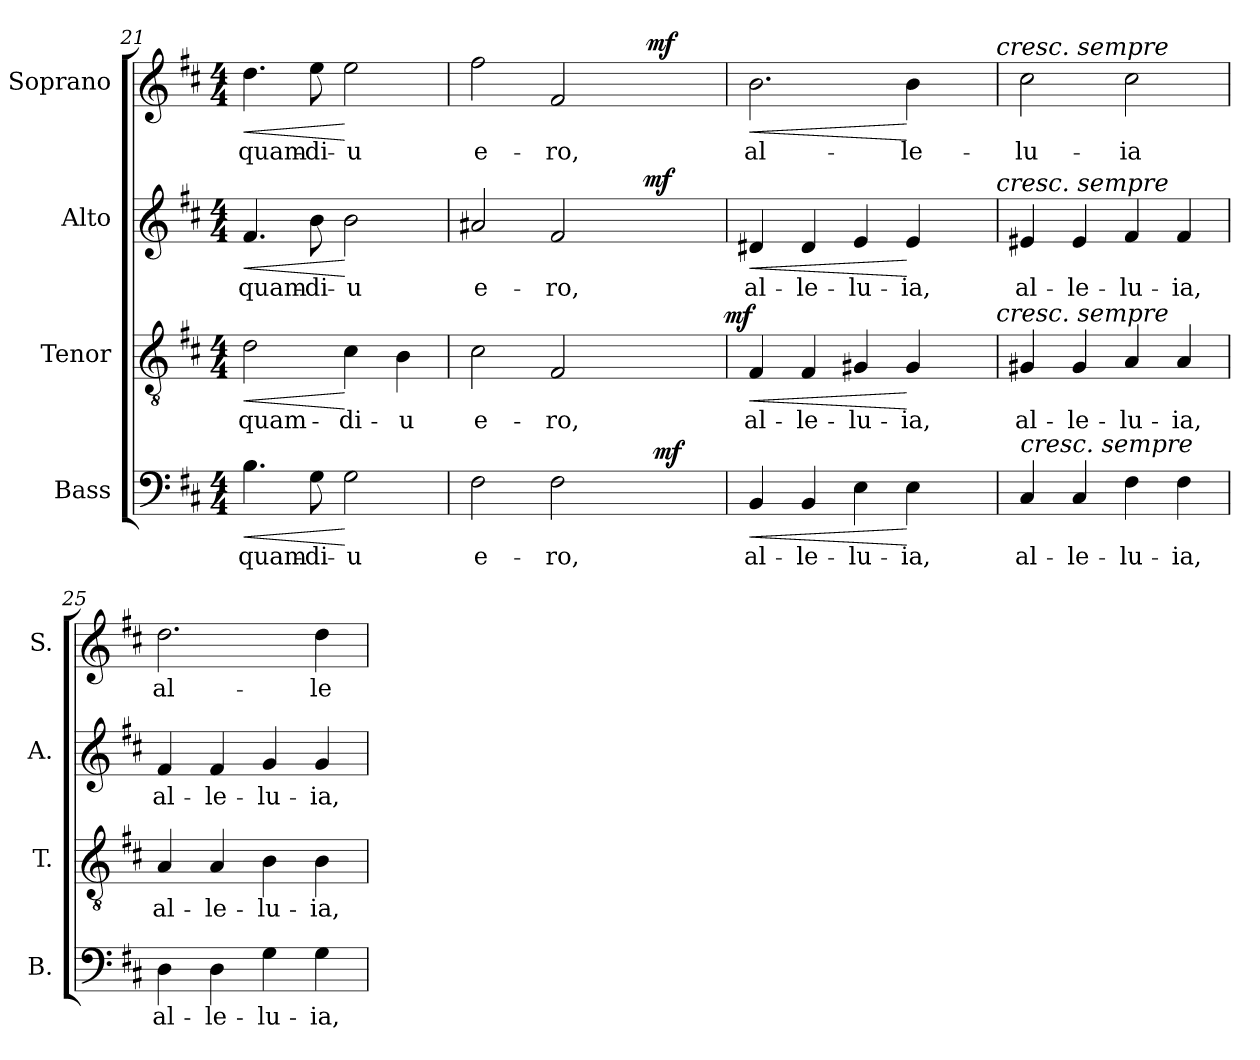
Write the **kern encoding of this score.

**kern	**text	**dynam	**kern	**text	**dynam	**kern	**text	**dynam	**kern	**text	**dynam
*part4	*part4	*part4	*part3	*part3	*part3	*part2	*part2	*part2	*part1	*part1	*part1
*staff4	*staff4	*staff4	*staff3	*staff3	*staff3	*staff2	*staff2	*staff2	*staff1	*staff1	*staff1
*I"Bass	*	*	*I"Tenor	*	*	*I"Alto	*	*	*I"Soprano	*	*
*I'B.	*	*	*I'T.	*	*	*I'A.	*	*	*I'S.	*	*
!!LO:LB:g=z
*clefF4	*	*	*clefGv2	*	*	*clefG2	*	*	*clefG2	*	*
*	*	*	*ITrd7c12	*	*	*	*	*	*	*	*
*k[f#c#]	*	*	*k[f#c#]	*	*	*k[f#c#]	*	*	*k[f#c#]	*	*
*D:	*	*	*D:	*	*	*D:	*	*	*D:	*	*
*M4/4	*	*	*M4/4	*	*	*M4/4	*	*	*M4/4	*	*
=21	=21	=21	=21	=21	=21	=21	=21	=21	=21	=21	=21
!	!LO:LY:b:color=#000000	!LO:HP:b	!	!	!	!	!	!	!	!	!
!	!	!	!	!LO:LY:b:color=#000000	!LO:HP:b	!	!	!	!	!	!
!	!	!	!	!	!	!	!LO:LY:b:color=#000000	!LO:HP:b	!	!	!
!	!	!	!	!	!	!	!	!	!	!LO:LY:b:color=#000000	!LO:HP:b
4.Bi\	quam-	<	2Di\	quam-	<	4.f#i/	quam-	<	4.ddi\	quam-	<
!	!LO:LY:b:color=#000000	!	!	!	!	!	!	!	!	!	!
!	!	!	!	!	!	!	!LO:LY:b:color=#000000	!	!	!	!
!	!	!	!	!	!	!	!	!	!	!LO:LY:b:color=#000000	!
8Gi\	-di-	.	.	.	.	8bi\	-di-	.	8eei\	-di-	.
!	!LO:LY:b:color=#000000	!	!	!	!	!	!	!	!	!	!
!	!	!	!	!LO:LY:b:color=#000000	!	!	!	!	!	!	!
!	!	!	!	!	!	!	!LO:LY:b:color=#000000	!	!	!	!
!	!	!	!	!	!	!	!	!	!	!LO:LY:b:color=#000000	!
2Gi\	-u	[	4C#i\	-di-	[	2bi\	-u	[	2eei\	-u	[
!	!	!	!	!LO:LY:b:color=#000000	!	!	!	!	!	!	!
.	.	.	4BBi\	-u	.	.	.	.	.	.	.
=22	=22	=22	=22	=22	=22	=22	=22	=22	=22	=22	=22
!	!LO:LY:b:color=#000000	!	!	!	!	!	!	!	!	!	!
!	!	!	!	!LO:LY:b:color=#000000	!	!	!	!	!	!	!
!	!	!	!	!	!	!	!LO:LY:b:color=#000000	!	!	!	!
!	!	!	!	!	!	!	!	!	!	!LO:LY:b:color=#000000	!
*^	*	*	*^	*	*	*^	*	*	*^	*	*
2F#i\	2ryy	e-	.	2C#i\	2ryy	e-	.	2a#Xi/	2ryy	e-	.	2ff#i\	2ryy	e-	.
!	!	!LO:LY:b:color=#000000	!	!	!	!	!	!	!	!	!	!	!	!	!
!	!	!	!	!	!	!LO:LY:b:color=#000000	!	!	!	!	!	!	!	!	!
!	!	!	!	!	!	!	!	!	!	!LO:LY:b:color=#000000	!	!	!	!	!
!	!	!	!	!	!	!	!	!	!	!	!	!	!	!LO:LY:b:color=#000000	!
2F#i\	4ryy	-ro,	.	2FF#i/	4ryy	-ro,	.	2f#i/	4ryy	-ro,	.	2f#i/	4ryy	-ro,	.
.	8ryy	.	.	.	8ryy	.	.	.	8ryy	.	.	.	8ryy	.	.
.	64ryy	.	.	.	16ryy	.	.	.	128ryy	.	.	.	128.ryy	.	.
.	.	.	.	.	.	.	.	.	1024ryy	.	.	.	.	.	.
.	.	.	.	.	.	.	.	.	16ryy	.	mf	.	.	.	.
.	.	.	.	.	.	.	.	.	.	.	.	.	16ryy	.	mf
.	512.ryy	.	.	.	.	.	.	.	.	.	.	.	.	.	.
.	16ryy	.	mf	.	.	.	.	.	.	.	.	.	.	.	.
.	.	.	.	.	32ryy	.	.	.	.	.	.	.	.	.	.
.	.	.	.	.	.	.	.	.	32ryy	.	.	.	.	.	.
.	.	.	.	.	.	.	.	.	.	.	.	.	32ryy	.	.
.	32ryy	.	.	.	.	.	.	.	.	.	.	.	.	.	.
.	.	.	.	.	64ryy	.	.	.	.	.	.	.	.	.	.
.	.	.	.	.	.	.	.	.	64ryy	.	.	.	.	.	.
.	.	.	.	.	.	.	.	.	.	.	.	.	64ryy	.	.
.	.	.	.	.	128...ryy	.	.	.	.	.	.	.	.	.	.
.	128ryy	.	.	.	.	.	.	.	.	.	.	.	.	.	.
.	.	.	.	.	.	.	.	.	256..ryy	.	.	.	.	.	.
.	256ryy	.	.	.	.	.	.	.	.	.	.	.	.	.	.
.	.	.	.	.	.	.	.	.	.	.	.	.	256ryy	.	.
.	1024ryy	.	.	.	1024ryy	.	mf	.	.	.	.	.	.	.	.
*v	*v	*	*	*	*	*	*	*	*	*	*	*	*	*	*
=23	=23	=23	=23	=23	=23	=23	=23	=23	=23	=23	=23	=23	=23	=23
*^	*	*	*	*	*	*	*	*	*	*	*	*	*	*
!	!	!LO:LY:b:color=#000000	!LO:HP:b	!	!	!	!	!	!	!	!	!	!	!	!
*v	*v	*	*	*	*	*	*	*	*	*	*	*	*	*	*
*^	*	*	*	*	*	*	*	*	*	*	*	*	*	*
!	!	!	!	!	!	!LO:LY:b:color=#000000	!LO:HP:b	!	!	!	!	!	!	!	!
*v	*v	*	*	*	*	*	*	*	*	*	*	*	*	*	*
*^	*	*	*	*	*	*	*	*	*	*	*	*	*	*
!	!	!	!	!	!	!	!	!	!	!LO:LY:b:color=#000000	!LO:HP:b	!	!	!	!
*v	*v	*	*	*	*	*	*	*	*	*	*	*	*	*	*
*^	*	*	*	*	*	*	*	*	*	*	*	*	*	*
!	!	!	!	!	!	!	!	!	!	!	!	!	!	!LO:LY:b:color=#000000	!LO:HP:b
*v	*v	*	*	*	*	*	*	*	*	*	*	*	*	*	*
4BBi/	al-	<	4FF#i/	2ryy	al-	<	4d#Xi/	2ryy	al-	<	2.bi\	2ryy	al-	<
!	!LO:LY:b:color=#000000	!	!	!	!	!	!	!	!	!	!	!	!	!
!	!	!	!	!	!LO:LY:b:color=#000000	!	!	!	!	!	!	!	!	!
!	!	!	!	!	!	!	!	!	!LO:LY:b:color=#000000	!	!	!	!	!
4BBi/	-le-	.	4FF#i/	.	-le-	.	4d#i/	.	-le-	.	.	.	.	.
!	!LO:LY:b:color=#000000	!	!	!	!	!	!	!	!	!	!	!	!	!
!	!	!	!	!	!LO:LY:b:color=#000000	!	!	!	!	!	!	!	!	!
!	!	!	!	!	!	!	!	!	!LO:LY:b:color=#000000	!	!	!	!	!
4Ei\	-lu-	.	4GG#Xi/	4ryy	-lu-	.	4ei/	4ryy	-lu-	.	.	4ryy	.	.
!	!LO:LY:b:color=#000000	!	!	!	!	!	!	!	!	!	!	!	!	!
!	!	!	!	!	!LO:LY:b:color=#000000	!	!	!	!	!	!	!	!	!
!	!	!	!	!	!	!	!	!	!LO:LY:b:color=#000000	!	!	!	!	!
!	!	!	!	!	!	!	!	!	!	!	!	!	!LO:LY:b:color=#000000	!
4Ei\	-ia,	[	4GG#i/	8ryy	-ia,	[	4ei/	8ryy	-ia,	[	4bi\	8ryy	-le-	[
.	.	.	.	16ryy	.	.	.	16ryy	.	.	.	16ryy	.	.
.	.	.	.	32ryy	.	.	.	32ryy	.	.	.	32ryy	.	.
.	.	.	.	64ryy	.	.	.	64ryy	.	.	.	64ryy	.	.
.	.	.	.	128...ryy	.	.	.	128...ryy	.	.	.	128...ryy	.	.
!	!	!	!	!	!	!	!	!	!	!	!	!LO:TX:a:i:t=cresc. sempre	!	!
!	!	!	!	!	!	!	!	!LO:TX:a:i:t=cresc. sempre	!	!	!	!	!	!
!	!	!	!	!LO:TX:a:i:t=cresc. sempre	!	!	!	!	!	!	!	!	!	!
.	.	.	.	1024ryy	.	.	.	1024ryy	.	.	.	1024ryy	.	.
*	*	*	*v	*v	*	*	*	*	*	*	*v	*v	*	*
*	*	*	*	*	*	*v	*v	*	*	*	*	*
=24	=24	=24	=24	=24	=24	=24	=24	=24	=24	=24	=24
*	*	*	*^	*	*	*^	*	*	*^	*	*
!	!LO:LY:b:color=#000000	!	!	!	!	!	!	!	!	!	!	!	!	!
*	*	*	*v	*v	*	*	*	*	*	*	*v	*v	*	*
*	*	*	*	*	*	*v	*v	*	*	*	*	*
*	*	*	*^	*	*	*^	*	*	*^	*	*
!	!	!	!	!	!LO:LY:b:color=#000000	!	!	!	!	!	!	!	!	!
*	*	*	*v	*v	*	*	*	*	*	*	*v	*v	*	*
*	*	*	*	*	*	*v	*v	*	*	*	*	*
*	*	*	*^	*	*	*^	*	*	*^	*	*
!	!	!	!	!	!	!	!	!	!LO:LY:b:color=#000000	!	!	!	!	!
*	*	*	*v	*v	*	*	*	*	*	*	*v	*v	*	*
*	*	*	*	*	*	*v	*v	*	*	*	*	*
*	*	*	*^	*	*	*^	*	*	*^	*	*
!LO:TX:a:i:t=cresc. sempre	!	!	!	!	!	!	!	!	!	!	!	!	!	!
!	!	!	!	!	!	!	!	!	!	!	!	!	!LO:LY:b:color=#000000	!
*	*	*	*v	*v	*	*	*	*	*	*	*v	*v	*	*
*	*	*	*	*	*	*v	*v	*	*	*	*	*
4C#i/	al-	.	4GG#Xi/	al-	.	4e#Xi/	al-	.	2cc#i\	-lu-	.
!	!LO:LY:b:color=#000000	!	!	!	!	!	!	!	!	!	!
!	!	!	!	!LO:LY:b:color=#000000	!	!	!	!	!	!	!
!	!	!	!	!	!	!	!LO:LY:b:color=#000000	!	!	!	!
4C#i/	-le-	.	4GG#i/	-le-	.	4e#i/	-le-	.	.	.	.
!	!LO:LY:b:color=#000000	!	!	!	!	!	!	!	!	!	!
!	!	!	!	!LO:LY:b:color=#000000	!	!	!	!	!	!	!
!	!	!	!	!	!	!	!LO:LY:b:color=#000000	!	!	!	!
!	!	!	!	!	!	!	!	!	!	!LO:LY:b:color=#000000	!
4F#i\	-lu-	.	4AAi/	-lu-	.	4f#i/	-lu-	.	2cc#i\	-ia	.
!	!LO:LY:b:color=#000000	!	!	!	!	!	!	!	!	!	!
!	!	!	!	!LO:LY:b:color=#000000	!	!	!	!	!	!	!
!	!	!	!	!	!	!	!LO:LY:b:color=#000000	!	!	!	!
4F#i\	-ia,	.	4AAi/	-ia,	.	4f#i/	-ia,	.	.	.	.
=25	=25	=25	=25	=25	=25	=25	=25	=25	=25	=25	=25
!	!LO:LY:b:color=#000000	!	!	!	!	!	!	!	!	!	!
!	!	!	!	!LO:LY:b:color=#000000	!	!	!	!	!	!	!
!	!	!	!	!	!	!	!LO:LY:b:color=#000000	!	!	!	!
!	!	!	!	!	!	!	!	!	!	!LO:LY:b:color=#000000	!
4Di\	al-	.	4AAi/	al-	.	4f#i/	al-	.	2.ddi\	al-	.
!	!LO:LY:b:color=#000000	!	!	!	!	!	!	!	!	!	!
!	!	!	!	!LO:LY:b:color=#000000	!	!	!	!	!	!	!
!	!	!	!	!	!	!	!LO:LY:b:color=#000000	!	!	!	!
4Di\	-le-	.	4AAi/	-le-	.	4f#i/	-le-	.	.	.	.
!	!LO:LY:b:color=#000000	!	!	!	!	!	!	!	!	!	!
!	!	!	!	!LO:LY:b:color=#000000	!	!	!	!	!	!	!
!	!	!	!	!	!	!	!LO:LY:b:color=#000000	!	!	!	!
4Gi\	-lu-	.	4BBi\	-lu-	.	4gi/	-lu-	.	.	.	.
!	!LO:LY:b:color=#000000	!	!	!	!	!	!	!	!	!	!
!	!	!	!	!LO:LY:b:color=#000000	!	!	!	!	!	!	!
!	!	!	!	!	!	!	!LO:LY:b:color=#000000	!	!	!	!
!	!	!	!	!	!	!	!	!	!	!LO:LY:b:color=#000000	!
4Gi\	-ia,	.	4BBi\	-ia,	.	4gi/	-ia,	.	4ddi\	-le-	.
=	=	=	=	=	=	=	=	=	=	=	=
*-	*-	*-	*-	*-	*-	*-	*-	*-	*-	*-	*-
